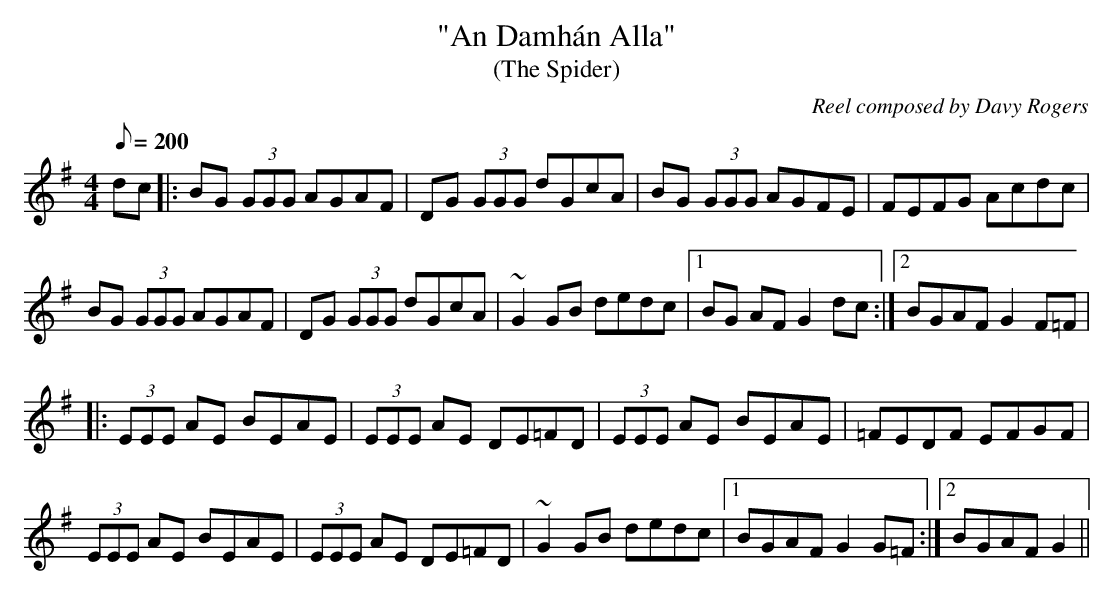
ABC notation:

X:1
T:"An Damhán Alla"
T:(The Spider)
C:Reel composed by Davy Rogers
L:1/8
Q:200
K:G/Em
M:4/4
dc |: BG (3GGG AGAF | DG (3GGG dGcA | BG (3GGG AGFE | FEFG Acdc |
BG (3GGG AGAF | DG (3GGG dGcA | ~G2 GB dedc |1 BG AF G2 dc :|2 BGAF G2 F=F |
|: (3EEE AE BEAE | (3EEE AE DE=FD | (3EEE AE BEAE | =FEDF EFGF |
(3EEE AE BEAE | (3EEE AE DE=FD | ~G2 GB dedc |1 BGAF G2 G=F :|2 BGAF G2 ||
